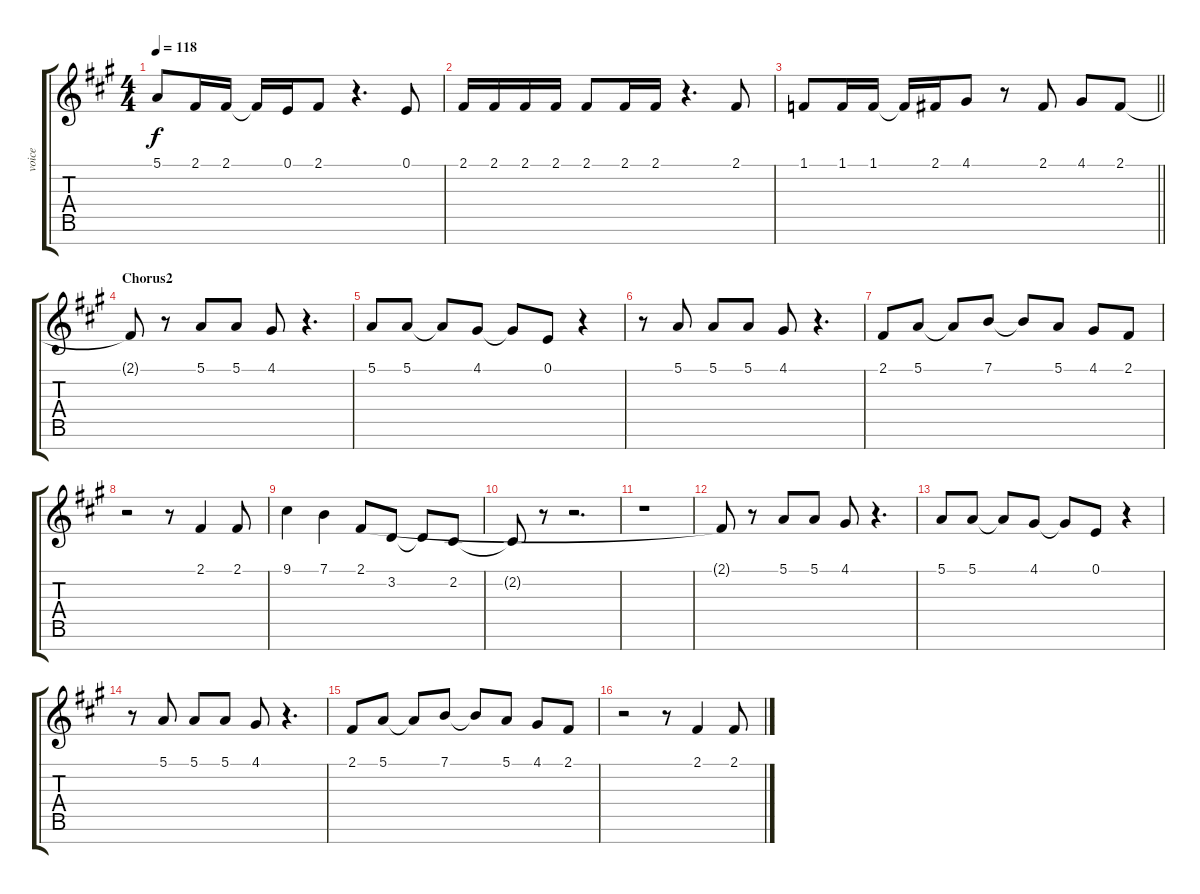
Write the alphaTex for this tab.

\track ("voice" "voice") {instrument violin}
\staff {score tabs}
\tuning (E4 B3 G3 D3 A2 E2 B1) {hide}
\ts (4 4)
\tempo 118
\clef g2
\ks f#minor
5.1.8{dy f} 2.1.16 2.1.16 2.1{t}.16 0.1.16 2.1.8 r.4{d} 0.1.8 |
2.1.16 2.1.16 2.1.16 2.1.16 2.1.8 2.1.16 2.1.16 r.4{d} 2.1.8 |
\barLineRight lightlight
1.1.8 1.1.16 1.1.16 1.1{t}.16 2.1.16 4.1.8 r.8 2.1.8 4.1.8 2.1.8 |
\section ("" "Chorus2")
2.1{t}.8 r.8 5.1.8 5.1.8 4.1.8 r.4{d} |
5.1.8 5.1.8 5.1{t}.8 4.1.8 4.1{t}.8 0.1.8 r.4 |
r.8 5.1.8 5.1.8 5.1.8 4.1.8 r.4{d} |
2.1.8 5.1.8 5.1{t}.8 7.1.8 7.1{t}.8 5.1.8 4.1.8 2.1.8 |
r.2 r.8 2.1.4 2.1.8 |
9.1.4 7.1.4 2.1.8 3.2.8 3.2{t}.8 2.2.8 |
2.2{t}.8 r.8 r.2{d} |
r.1 |
2.1{t}.8 r.8 5.1.8 5.1.8 4.1.8 r.4{d} |
5.1.8 5.1.8 5.1{t}.8 4.1.8 4.1{t}.8 0.1.8 r.4 |
r.8 5.1.8 5.1.8 5.1.8 4.1.8 r.4{d} |
2.1.8 5.1.8 5.1{t}.8 7.1.8 7.1{t}.8 5.1.8 4.1.8 2.1.8 |
r.2 r.8 2.1.4 2.1.8
